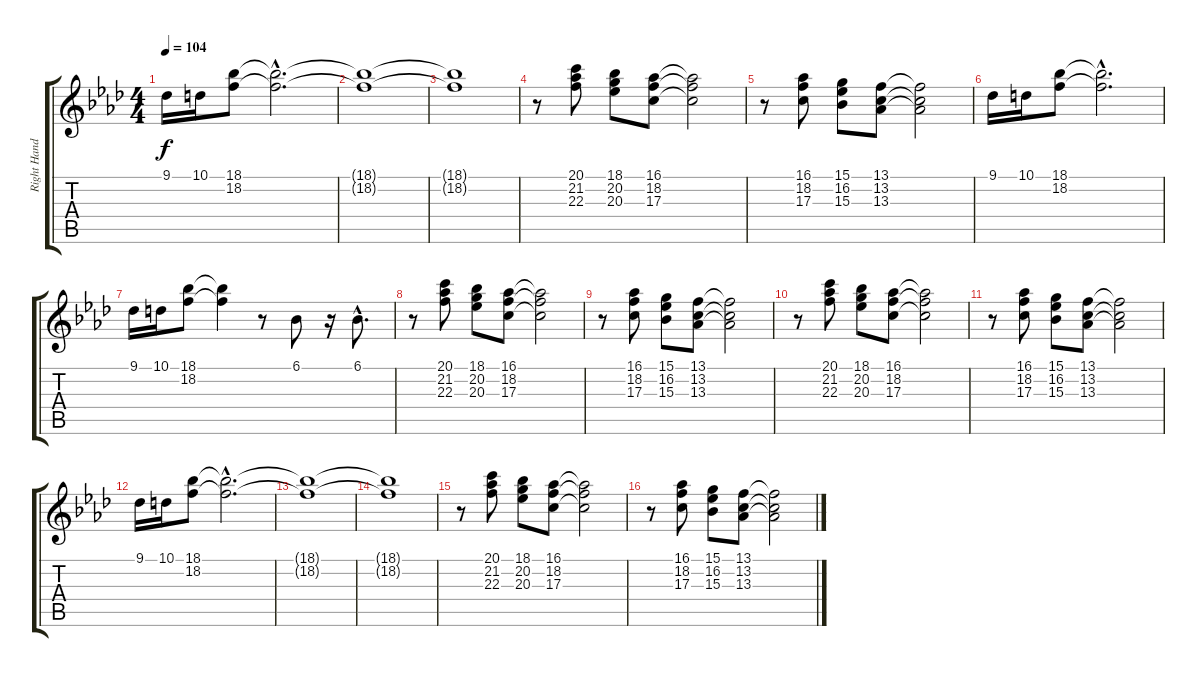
\track ("Right Hand" "Right Hand") {instrument electricpiano2}
\staff {score tabs}
\tuning (E4 B3 G3 D3 A2 E2) {hide}
\ts (4 4)
\tempo 104
\clef g2
\ks ab
9.1.16{dy f} 10.1.16 (18.1 18.2).8 (18.1{hac t} 18.2{hac t}).2{d} |
(18.1{t} 18.2{t}).1 |
(18.1{t} 18.2{t}).1 |
r.8 (20.1 21.2 22.3).8 (18.1 20.2 20.3).8 (16.1 18.2 17.3).8 (16.1{t} 18.2{t} 17.3{t}).2 |
r.8 (16.1 18.2 17.3).8 (15.1 16.2 15.3).8 (13.1 13.2 13.3).8 (13.1{t} 13.2{t} 13.3{t}).2 |
9.1.16 10.1.16 (18.1 18.2).8 (18.1{hac t} 18.2{hac t}).2{d} |
9.1.16 10.1.16 (18.1 18.2).8 (18.1{t} 18.2{t}).4 r.8 6.1.8 r.16 6.1{hac}.8{d} |
r.8 (20.1 21.2 22.3).8 (18.1 20.2 20.3).8 (16.1 18.2 17.3).8 (16.1{t} 18.2{t} 17.3{t}).2 |
r.8 (16.1 18.2 17.3).8 (15.1 16.2 15.3).8 (13.1 13.2 13.3).8 (13.1{t} 13.2{t} 13.3{t}).2 |
r.8 (20.1 21.2 22.3).8 (18.1 20.2 20.3).8 (16.1 18.2 17.3).8 (16.1{t} 18.2{t} 17.3{t}).2 |
r.8 (16.1 18.2 17.3).8 (15.1 16.2 15.3).8 (13.1 13.2 13.3).8 (13.1{t} 13.2{t} 13.3{t}).2 |
9.1.16 10.1.16 (18.1 18.2).8 (18.1{hac t} 18.2{hac t}).2{d} |
(18.1{t} 18.2{t}).1 |
(18.1{t} 18.2{t}).1 |
r.8 (20.1 21.2 22.3).8 (18.1 20.2 20.3).8 (16.1 18.2 17.3).8 (16.1{t} 18.2{t} 17.3{t}).2 |
r.8 (16.1 18.2 17.3).8 (15.1 16.2 15.3).8 (13.1 13.2 13.3).8 (13.1{t} 13.2{t} 13.3{t}).2
